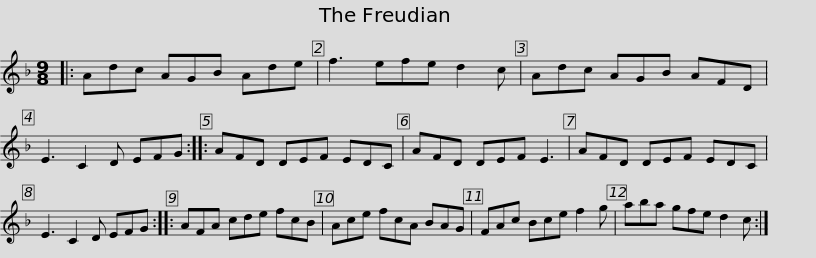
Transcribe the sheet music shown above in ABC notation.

X:1
L:1/8
M:9/8
I:linebreak $
K:Dmin
V:1 treble
V:1
|: Adc AGB Ade | f3 efe d2 c | Adc AGB AFD | E3 C2 D EFG :: AFD DEF EDC |$ %5
 AFD DEF E3 | AFD DEF EDC | E3 C2 D EFG :: AFA cde fcB | Ace fcA BAG |$ %10
 FAc Bce f2 g | aba gfe d2 c :| %12
